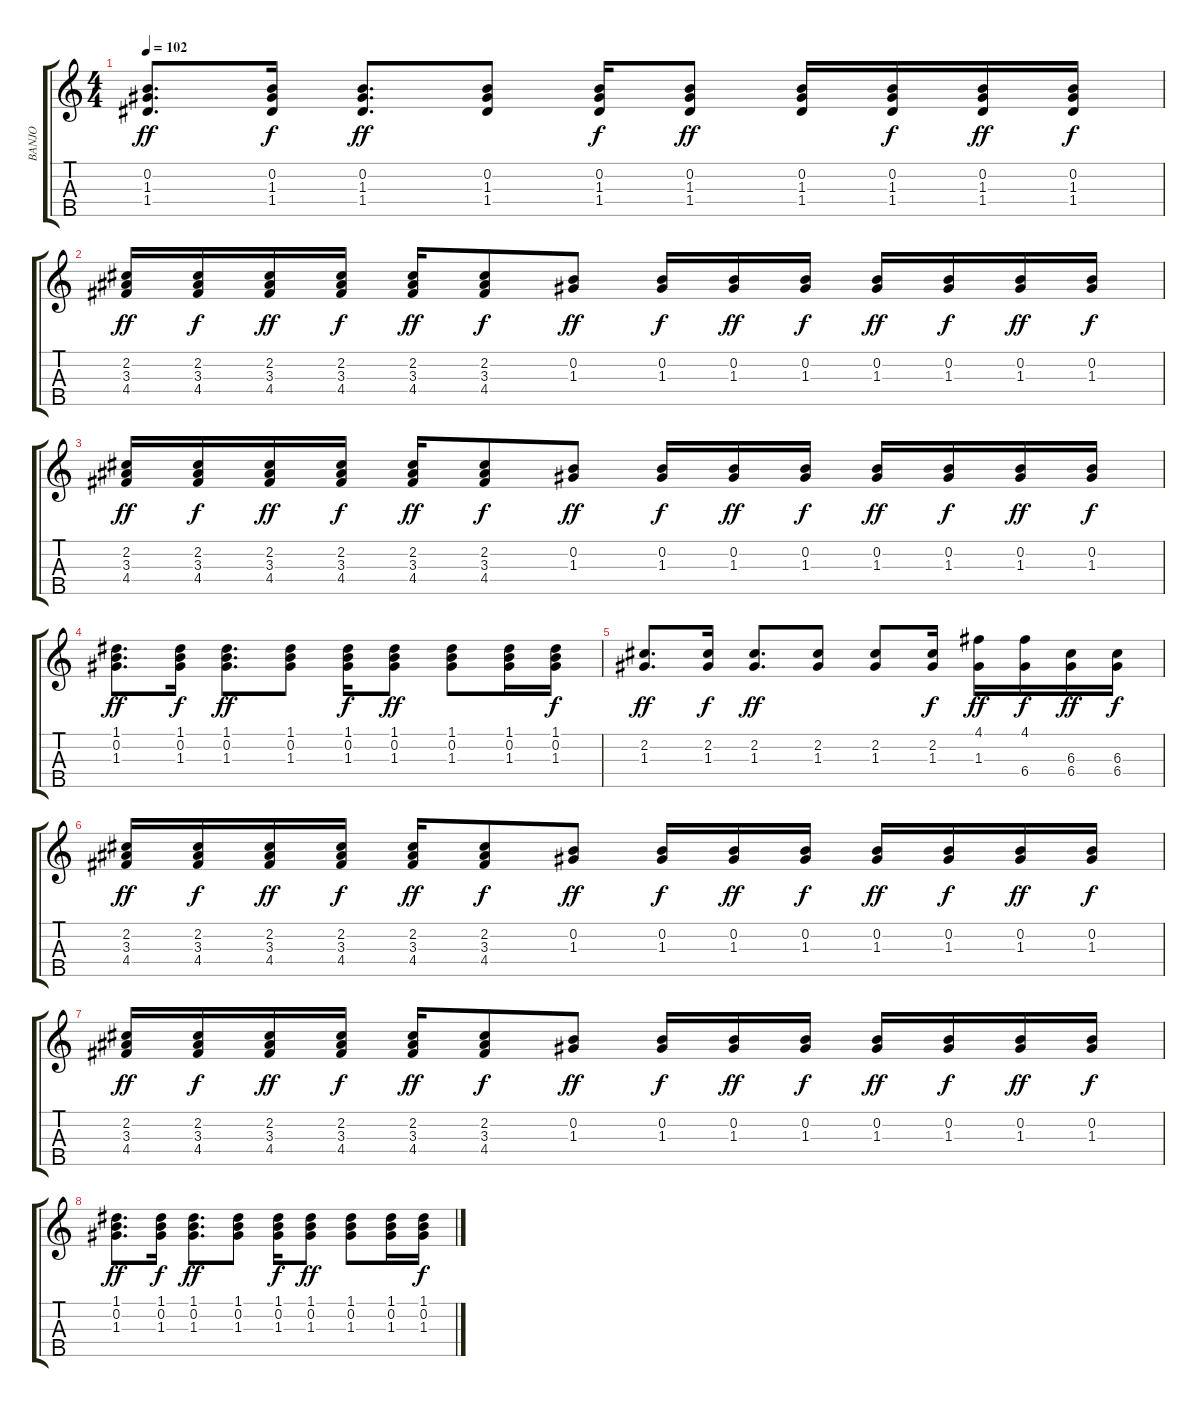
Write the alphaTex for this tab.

\track ("BANJO" "BANJO") {instrument banjo}
\staff {score tabs}
\tuning (D4 B3 G3 D3 G4) {hide}
\displaytranspose 12
\ts (4 4)
\tempo 102
\clef g2
\ks c
(0.2 1.3 1.4).8{d dy ff} (0.2 1.3 1.4).16{dy f} (0.2 1.3 1.4).8{d dy ff} (0.2 1.3 1.4).8 (0.2 1.3 1.4).16{dy f} (0.2 1.3 1.4).8{dy ff} (0.2 1.3 1.4).16 (0.2 1.3 1.4).16{dy f} (0.2 1.3 1.4).16{dy ff} (0.2 1.3 1.4).16{dy f} |
(2.2 3.3 4.4).16{dy ff} (2.2 3.3 4.4).16{dy f} (2.2 3.3 4.4).16{dy ff} (2.2 3.3 4.4).16{dy f} (2.2 3.3 4.4).16{dy ff} (2.2 3.3 4.4).8{dy f} (0.2 1.3).8{dy ff} (0.2 1.3).16{dy f} (0.2 1.3).16{dy ff} (0.2 1.3).16{dy f} (0.2 1.3).16{dy ff} (0.2 1.3).16{dy f} (0.2 1.3).16{dy ff} (0.2 1.3).16{dy f} |
(2.2 3.3 4.4).16{dy ff} (2.2 3.3 4.4).16{dy f} (2.2 3.3 4.4).16{dy ff} (2.2 3.3 4.4).16{dy f} (2.2 3.3 4.4).16{dy ff} (2.2 3.3 4.4).8{dy f} (0.2 1.3).8{dy ff} (0.2 1.3).16{dy f} (0.2 1.3).16{dy ff} (0.2 1.3).16{dy f} (0.2 1.3).16{dy ff} (0.2 1.3).16{dy f} (0.2 1.3).16{dy ff} (0.2 1.3).16{dy f} |
(1.1 0.2 1.3).8{d dy ff} (1.1 0.2 1.3).16{dy f} (1.1 0.2 1.3).8{d dy ff} (1.1 0.2 1.3).8 (1.1 0.2 1.3).16{dy f} (1.1 0.2 1.3).8{dy ff} (1.1 0.2 1.3).8 (1.1 0.2 1.3).16 (1.1 0.2 1.3).16{dy f} |
(2.2 1.3).8{d dy ff} (2.2 1.3).16{dy f} (2.2 1.3).8{d dy ff} (2.2 1.3).8 (2.2 1.3).8 (2.2 1.3).16{dy f} (4.1 1.3).16{dy ff} (4.1 6.4).16{dy f} (6.3 6.4).16{dy ff} (6.3 6.4).16{dy f} |
(2.2 3.3 4.4).16{dy ff} (2.2 3.3 4.4).16{dy f} (2.2 3.3 4.4).16{dy ff} (2.2 3.3 4.4).16{dy f} (2.2 3.3 4.4).16{dy ff} (2.2 3.3 4.4).8{dy f} (0.2 1.3).8{dy ff} (0.2 1.3).16{dy f} (0.2 1.3).16{dy ff} (0.2 1.3).16{dy f} (0.2 1.3).16{dy ff} (0.2 1.3).16{dy f} (0.2 1.3).16{dy ff} (0.2 1.3).16{dy f} |
(2.2 3.3 4.4).16{dy ff} (2.2 3.3 4.4).16{dy f} (2.2 3.3 4.4).16{dy ff} (2.2 3.3 4.4).16{dy f} (2.2 3.3 4.4).16{dy ff} (2.2 3.3 4.4).8{dy f} (0.2 1.3).8{dy ff} (0.2 1.3).16{dy f} (0.2 1.3).16{dy ff} (0.2 1.3).16{dy f} (0.2 1.3).16{dy ff} (0.2 1.3).16{dy f} (0.2 1.3).16{dy ff} (0.2 1.3).16{dy f} |
(1.1 0.2 1.3).8{d dy ff} (1.1 0.2 1.3).16{dy f} (1.1 0.2 1.3).8{d dy ff} (1.1 0.2 1.3).8 (1.1 0.2 1.3).16{dy f} (1.1 0.2 1.3).8{dy ff} (1.1 0.2 1.3).8 (1.1 0.2 1.3).16 (1.1 0.2 1.3).16{dy f}
